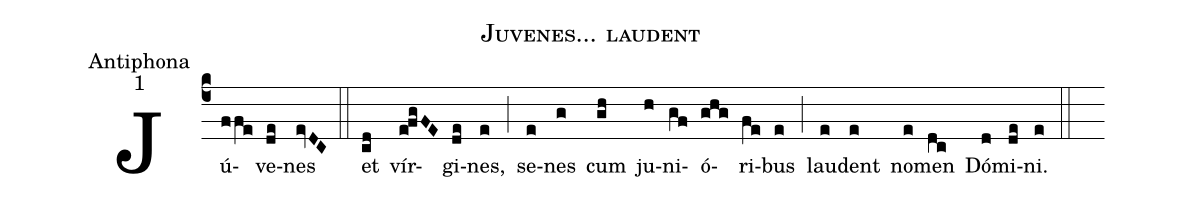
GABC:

name:Juvenes... laudent;
office-part:Antiphona;
mode:1;
%%
(c4) Jú(ffe)ve(de)nes(evDC) (::)
et(cd) vír(e!fgFE)gi(de)nes,(e) (;) se(e)nes(g) cum(gh) ju(h)ni(gf)ó(ghg)ri(fe)bus(e) (;) lau(e)dent(e) no(e)men(dc) Dó(d)mi(de)ni.(e) (::)
